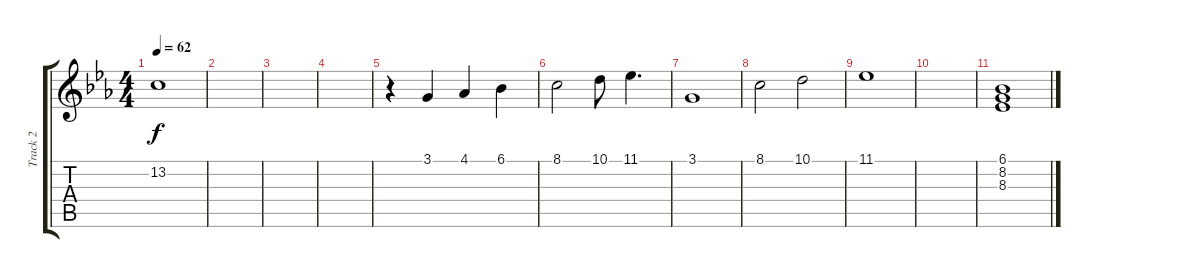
\track ("Track 2" "Track 2") {instrument choiraahs}
\staff {score tabs}
\tuning (E4 B3 G3 D3 A2 E2) {hide}
\ts (4 4)
\tempo 62
\clef g2
\ks eb
13.2.1{dy f} |
|
|
|
r.4{instrument choiraahs} 3.1.4 4.1.4 6.1.4 |
8.1.2 10.1.8 11.1.4{d} |
3.1.1 |
8.1.2 10.1.2 |
11.1.1 |
|
(6.1 8.2 8.3).1
